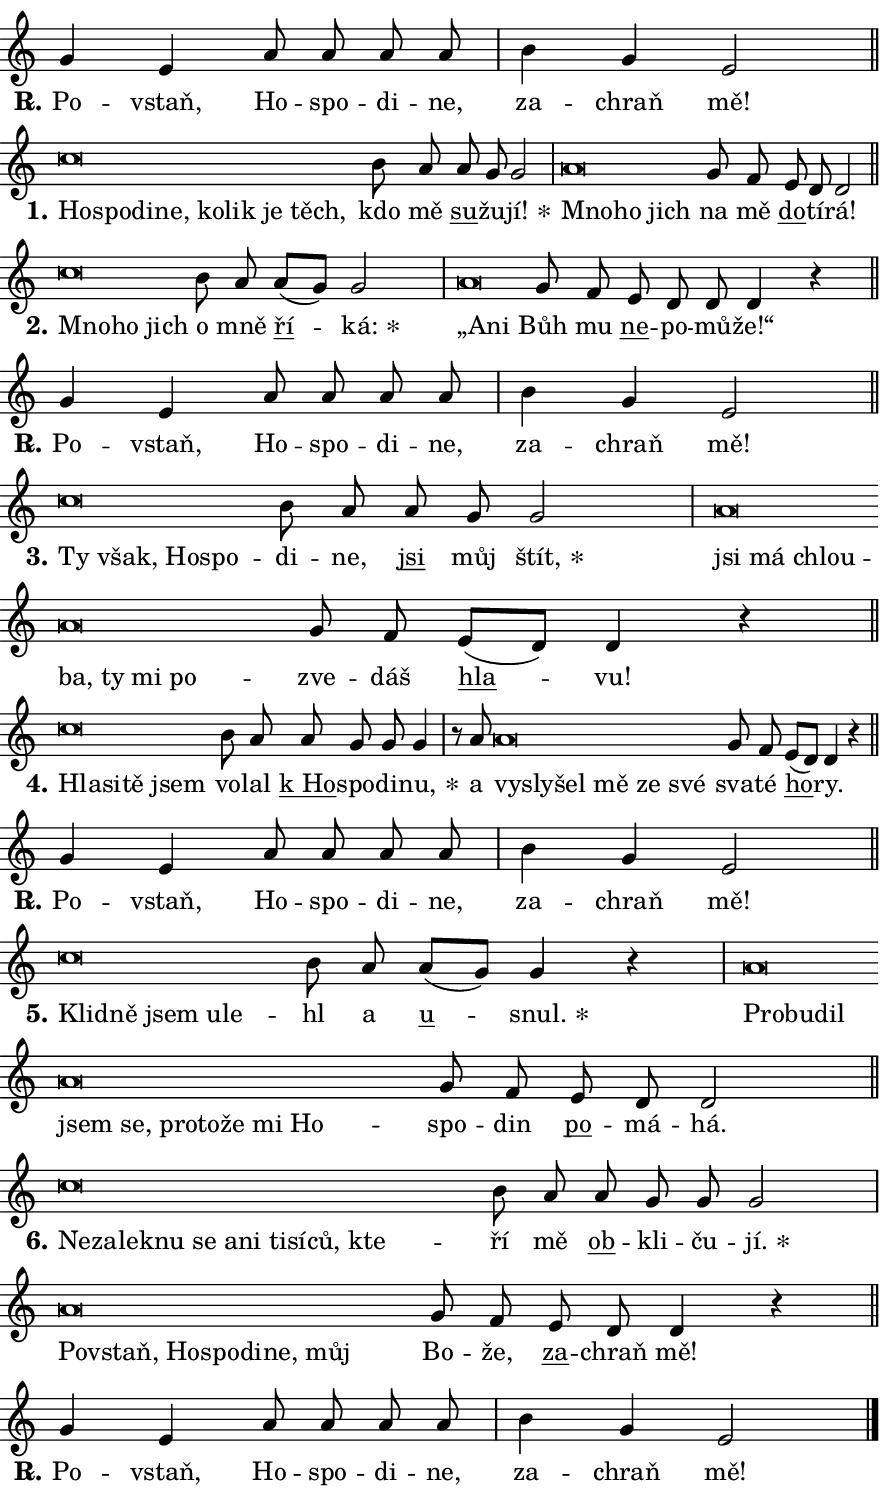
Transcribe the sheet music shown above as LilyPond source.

\version "2.24.0"
\header { tagline = "" }
\paper {
  indent = 0\cm
  top-margin = 0\cm
  right-margin = 0.13\cm % to fit lyric hyphens
  bottom-margin = 0\cm
  left-margin = 0\cm
  paper-width = 15\cm
  page-breaking = #ly:one-page-breaking
  system-system-spacing.basic-distance = #11
  score-system-spacing.basic-distance = #11
  ragged-last = ##f
}


%% Author: Thomas Morley
%% https://lists.gnu.org/archive/html/lilypond-user/2020-05/msg00002.html
#(define (line-position grob)
"Returns position of @var[grob} in current system:
   @code{'start}, if at first time-step
   @code{'end}, if at last time-step
   @code{'middle} otherwise
"
  (let* ((col (ly:item-get-column grob))
         (ln (ly:grob-object col 'left-neighbor))
         (rn (ly:grob-object col 'right-neighbor))
         (col-to-check-left (if (ly:grob? ln) ln col))
         (col-to-check-right (if (ly:grob? rn) rn col))
         (break-dir-left
           (and
             (ly:grob-property col-to-check-left 'non-musical #f)
             (ly:item-break-dir col-to-check-left)))
         (break-dir-right
           (and
             (ly:grob-property col-to-check-right 'non-musical #f)
             (ly:item-break-dir col-to-check-right))))
        (cond ((eqv? 1 break-dir-left) 'start)
              ((eqv? -1 break-dir-right) 'end)
              (else 'middle))))

#(define (tranparent-at-line-position vctor)
  (lambda (grob)
  "Relying on @code{line-position} select the relevant enry from @var{vctor}.
Used to determine transparency,"
    (case (line-position grob)
      ((end) (not (vector-ref vctor 0)))
      ((middle) (not (vector-ref vctor 1)))
      ((start) (not (vector-ref vctor 2))))))

noteHeadBreakVisibility =
#(define-music-function (break-visibility)(vector?)
"Makes @code{NoteHead}s transparent relying on @var{break-visibility}"
#{
  \override NoteHead.transparent =
    #(tranparent-at-line-position break-visibility)
#})

#(define delete-ledgers-for-transparent-note-heads
  (lambda (grob)
    "Reads whether a @code{NoteHead} is transparent.
If so this @code{NoteHead} is removed from @code{'note-heads} from
@var{grob}, which is supposed to be @code{LedgerLineSpanner}.
As a result ledgers are not printed for this @code{NoteHead}"
    (let* ((nhds-array (ly:grob-object grob 'note-heads))
           (nhds-list
             (if (ly:grob-array? nhds-array)
                 (ly:grob-array->list nhds-array)
                 '()))
           ;; Relies on the transparent-property being done before
           ;; Staff.LedgerLineSpanner.after-line-breaking is executed.
           ;; This is fragile ...
           (to-keep
             (remove
               (lambda (nhd)
                 (ly:grob-property nhd 'transparent #f))
               nhds-list)))
      ;; TODO find a better method to iterate over grob-arrays, similiar
      ;; to filter/remove etc for lists
      ;; For now rebuilt from scratch
      (set! (ly:grob-object grob 'note-heads)  '())
      (for-each
        (lambda (nhd)
          (ly:pointer-group-interface::add-grob grob 'note-heads nhd))
        to-keep))))

squashNotes = {
  \override NoteHead.X-extent = #'(-0.2 . 0.2)
  \override NoteHead.Y-extent = #'(-0.75 . 0)
  \override NoteHead.stencil =
    #(lambda (grob)
       (let ((pos (ly:grob-property grob 'staff-position)))
         (begin
           (if (< pos -7) (display "ERROR: Lower brevis then expected\n") (display ""))
           (if (<= pos -6) ly:text-interface::print ly:note-head::print))))
}
unSquashNotes = {
  \revert NoteHead.X-extent
  \revert NoteHead.Y-extent
  \revert NoteHead.stencil
}

hideNotes = \noteHeadBreakVisibility #begin-of-line-visible
unHideNotes = \noteHeadBreakVisibility #all-visible

% work-around for resetting accidentals
% https://lilypond.org/doc/v2.23/Documentation/notation/displaying-rhythms#unmetered-music
cadenzaMeasure = {
  \cadenzaOff
  \partial 1024 s1024
  \cadenzaOn
}

#(define-markup-command (accent layout props text) (markup?)
  "Underline accented syllable"
  (interpret-markup layout props
    #{\markup \override #'(offset . 4.3) \underline { #text }#}))

responsum = \markup \concat {
  "R" \hspace #-1.05 \path #0.1 #'((moveto 0 0.07) (lineto 0.9 0.8)) \hspace #0.05 "."
}

spaceSize = #0.6828661417322834 % exact space size for TeX Gyre Schola

\layout {
  \context {
    \Staff
    \remove "Time_signature_engraver"
    \override LedgerLineSpanner.after-line-breaking = #delete-ledgers-for-transparent-note-heads
  }
  \context {
    \Lyrics {
      \override LyricSpace.minimum-distance = \spaceSize
      \override LyricText.font-name = #"TeX Gyre Schola"
      \override LyricText.font-size = 1
      \override StanzaNumber.font-name = #"TeX Gyre Schola Bold"
      \override StanzaNumber.font-size = 1
    }
  }
  \context {
    \Score 
    \override NoteHead.text =
      #(lambda (grob) 
        (let ((pos (ly:grob-property grob 'staff-position)))
          #{\markup {
            \combine
              \halign #-0.55 \raise #(if (= pos -6) 0 0.5) \override #'(thickness . 2) \draw-line #'(3.2 . 0)
              \musicglyph "noteheads.sM1"
          }#}))
  }
}

% magnetic-lyrics.ily
%
%   written by
%     Jean Abou Samra <jean@abou-samra.fr>
%     Werner Lemberg <wl@gnu.org>
%
%   adapted by
%     Jiri Hon <jiri.hon@gmail.com>
%
% Version 2022-Apr-15

% https://www.mail-archive.com/lilypond-user@gnu.org/msg149350.html

#(define (Left_hyphen_pointer_engraver context)
   "Collect syllable-hyphen-syllable occurrences in lyrics and store
them in properties.  This engraver only looks to the left.  For
example, if the lyrics input is @code{foo -- bar}, it does the
following.

@itemize @bullet
@item
Set the @code{text} property of the @code{LyricHyphen} grob between
@q{foo} and @q{bar} to @code{foo}.

@item
Set the @code{left-hyphen} property of the @code{LyricText} grob with
text @q{foo} to the @code{LyricHyphen} grob between @q{foo} and
@q{bar}.
@end itemize

Use this auxiliary engraver in combination with the
@code{lyric-@/text::@/apply-@/magnetic-@/offset!} hook."
   (let ((hyphen #f)
         (text #f))
     (make-engraver
      (acknowledgers
       ((lyric-syllable-interface engraver grob source-engraver)
        (set! text grob)))
      (end-acknowledgers
       ((lyric-hyphen-interface engraver grob source-engraver)
        ;(when (not (grob::has-interface grob 'lyric-space-interface))
          (set! hyphen grob)));)
      ((stop-translation-timestep engraver)
       (when (and text hyphen)
         (ly:grob-set-object! text 'left-hyphen hyphen))
       (set! text #f)
       (set! hyphen #f)))))

#(define (lyric-text::apply-magnetic-offset! grob)
   "If the space between two syllables is less than the value in
property @code{LyricText@/.details@/.squash-threshold}, move the right
syllable to the left so that it gets concatenated with the left
syllable.

Use this function as a hook for
@code{LyricText@/.after-@/line-@/breaking} if the
@code{Left_@/hyphen_@/pointer_@/engraver} is active."
   (let ((hyphen (ly:grob-object grob 'left-hyphen #f)))
     (when hyphen
       (let ((left-text (ly:spanner-bound hyphen LEFT)))
         (when (grob::has-interface left-text 'lyric-syllable-interface)
           (let* ((common (ly:grob-common-refpoint grob left-text X))
                  (this-x-ext (ly:grob-extent grob common X))
                  (left-x-ext
                   (begin
                     ;; Trigger magnetism for left-text.
                     (ly:grob-property left-text 'after-line-breaking)
                     (ly:grob-extent left-text common X)))
                  ;; `delta` is the gap width between two syllables.
                  (delta (- (interval-start this-x-ext)
                            (interval-end left-x-ext)))
                  (details (ly:grob-property grob 'details))
                  (threshold (assoc-get 'squash-threshold details 0.2)))
             (when (< delta threshold)
               (let* (;; We have to manipulate the input text so that
                      ;; ligatures crossing syllable boundaries are not
                      ;; disabled.  For languages based on the Latin
                      ;; script this is essentially a beautification.
                      ;; However, for non-Western scripts it can be a
                      ;; necessity.
                      (lt (ly:grob-property left-text 'text))
                      (rt (ly:grob-property grob 'text))
                      (is-space (grob::has-interface hyphen 'lyric-space-interface))
                      (space (if is-space " " ""))
                      (extra-delta (if is-space spaceSize 0))
                      ;; Append new syllable.
                      (ltrt-space (if (and (string? lt) (string? rt))
                                (string-append lt space rt)
                                (make-concat-markup (list lt space rt))))
                      ;; Right-align `ltrt` to the right side.
                      (ltrt-space-markup (grob-interpret-markup
                               grob
                               (make-translate-markup
                                (cons (interval-length this-x-ext) 0)
                                (make-right-align-markup ltrt-space)))))
                 (begin
                   ;; Don't print `left-text`.
                   (ly:grob-set-property! left-text 'stencil #f)
                   ;; Set text and stencil (which holds all collected
                   ;; syllables so far) and shift it to the left.
                   (ly:grob-set-property! grob 'text ltrt-space)
                   (ly:grob-set-property! grob 'stencil ltrt-space-markup)
                   (ly:grob-translate-axis! grob (- (- delta extra-delta)) X))))))))))


#(define (lyric-hyphen::displace-bounds-first grob)
   ;; Make very sure this callback isn't triggered too early.
   (let ((left (ly:spanner-bound grob LEFT))
         (right (ly:spanner-bound grob RIGHT)))
     (ly:grob-property left 'after-line-breaking)
     (ly:grob-property right 'after-line-breaking)
     (ly:lyric-hyphen::print grob)))

squashThreshold = #0.4

\layout {
  \context {
    \Lyrics
    \consists #Left_hyphen_pointer_engraver
    \override LyricText.after-line-breaking =
      #lyric-text::apply-magnetic-offset!
    \override LyricHyphen.stencil = #lyric-hyphen::displace-bounds-first
    \override LyricText.details.squash-threshold = \squashThreshold
    \override LyricHyphen.minimum-distance = 0
    \override LyricHyphen.minimum-length = \squashThreshold
  }
}

squashText = \override LyricText.details.squash-threshold = 9999
unSquashText = \override LyricText.details.squash-threshold = \squashThreshold

leftText = \override LyricText.self-alignment-X = #LEFT
unLeftText = \revert LyricText.self-alignment-X

starOffset = #(lambda (grob) 
                (let ((x_offset (ly:self-alignment-interface::aligned-on-x-parent grob)))
                  (if (= x_offset 0) 0 (+ x_offset 1.2))))

star = #(define-music-function (syllable)(string?)
"Append star separator at the end of a syllable"
#{
  \once \override LyricText.X-offset = #starOffset
  \lyricmode { \markup {
    #syllable
    \override #'((font-name . "TeX Gyre Schola Bold")) \hspace #0.2 \lower #0.65 \larger "*"
  } }
#})

starAccent = #(define-music-function (syllable)(string?)
"Append star separator at the end of a syllable and make accent"
#{
  \once \override LyricText.X-offset = #starOffset
  \lyricmode { \markup {
    \accent #syllable
    \override #'((font-name . "TeX Gyre Schola Bold")) \hspace #0.2 \lower #0.65 \larger "*"
  } }
#})

breath = #(define-music-function (syllable)(string?)
"Append breathing indicator at the end of a syllable"
#{
  \lyricmode { \markup { #syllable "+" } }
#})

optionalBreath = #(define-music-function (syllable)(string?)
"Append optional breathing indicator at the end of a syllable"
#{
  \lyricmode { \markup { #syllable "(+)" } }
#})


\score {
    <<
        \new Voice = "melody" { \cadenzaOn \key c \major \relative { g'4 e a8 a a a \cadenzaMeasure \bar "|" b4 g e2 \cadenzaMeasure \bar "||" \break } }
        \new Lyrics \lyricsto "melody" { \lyricmode { \set stanza = \responsum
Po -- vstaň, Ho -- spo -- di -- ne, za -- chraň mě! } }
    >>
    \layout {}
}

\score {
    <<
        \new Voice = "melody" { \cadenzaOn \key c \major \relative { \squashNotes c''\breve*1/16 \hideNotes \breve*1/16 \bar "" \breve*1/16 \bar "" \breve*1/16 \bar "" \breve*1/16 \bar "" \breve*1/16 \bar "" \breve*1/16 \breve*1/16 \bar "" \unHideNotes \unSquashNotes b8 a \bar "" a g g2 \cadenzaMeasure \bar "|" \squashNotes a\breve*1/16 \hideNotes \breve*1/16 \breve*1/16 \bar "" \unHideNotes \unSquashNotes g8 f \bar "" e d d2 \cadenzaMeasure \bar "||" \break } }
        \new Lyrics \lyricsto "melody" { \lyricmode { \set stanza = "1."
\leftText Ho -- \squashText spo -- di -- ne, ko -- lik je těch, \unLeftText \unSquashText kdo mě \markup \accent su -- žu -- \star jí! \leftText Mno -- \squashText ho jich \unLeftText \unSquashText na mě \markup \accent do -- tí -- rá! } }
    >>
    \layout {}
}

\score {
    <<
        \new Voice = "melody" { \cadenzaOn \key c \major \relative { \squashNotes c''\breve*1/16 \hideNotes \breve*1/16 \breve*1/16 \bar "" \unHideNotes \unSquashNotes b8 a \bar "" a[( g)] g2 \cadenzaMeasure \bar "|" \squashNotes a\breve*1/16 \hideNotes \breve*1/16 \bar "" \unHideNotes \unSquashNotes g8 f \bar "" e d d d4 r \cadenzaMeasure \bar "||" \break } }
        \new Lyrics \lyricsto "melody" { \lyricmode { \set stanza = "2."
\leftText Mno -- \squashText ho jich \unLeftText \unSquashText o mně \markup \accent ří -- \star ká: \leftText „A -- \squashText ni \unLeftText \unSquashText Bůh mu \markup \accent ne -- po -- mů -- že!“ } }
    >>
    \layout {}
}

\score {
    <<
        \new Voice = "melody" { \cadenzaOn \key c \major \relative { g'4 e a8 a a a \cadenzaMeasure \bar "|" b4 g e2 \cadenzaMeasure \bar "||" \break } }
        \new Lyrics \lyricsto "melody" { \lyricmode { \set stanza = \responsum
Po -- vstaň, Ho -- spo -- di -- ne, za -- chraň mě! } }
    >>
    \layout {}
}

\score {
    <<
        \new Voice = "melody" { \cadenzaOn \key c \major \relative { \squashNotes c''\breve*1/16 \hideNotes \breve*1/16 \bar "" \breve*1/16 \breve*1/16 \bar "" \unHideNotes \unSquashNotes b8 a \bar "" a g g2 \cadenzaMeasure \bar "|" \squashNotes a\breve*1/16 \hideNotes \breve*1/16 \bar "" \breve*1/16 \bar "" \breve*1/16 \bar "" \breve*1/16 \bar "" \breve*1/16 \breve*1/16 \bar "" \unHideNotes \unSquashNotes g8 f \bar "" e[( d)] d4 r \cadenzaMeasure \bar "||" \break } }
        \new Lyrics \lyricsto "melody" { \lyricmode { \set stanza = "3."
\leftText Ty \squashText však, Ho -- spo -- \unLeftText \unSquashText di -- ne, \markup \accent jsi můj \star štít, \leftText jsi \squashText má chlou -- ba, ty mi po -- \unLeftText \unSquashText zve -- dáš \markup \accent hla -- vu! } }
    >>
    \layout {}
}

\score {
    <<
        \new Voice = "melody" { \cadenzaOn \key c \major \relative { \squashNotes c''\breve*1/16 \hideNotes \breve*1/16 \bar "" \breve*1/16 \breve*1/16 \bar "" \unHideNotes \unSquashNotes b8 a \bar "" a g g g4 \cadenzaMeasure \bar "|" r8 a8 \squashNotes a\breve*1/16 \hideNotes \breve*1/16 \bar "" \breve*1/16 \bar "" \breve*1/16 \bar "" \breve*1/16 \breve*1/16 \bar "" \unHideNotes \unSquashNotes g8 f \bar "" e[( d)] d4 r \cadenzaMeasure \bar "||" \break } }
        \new Lyrics \lyricsto "melody" { \lyricmode { \set stanza = "4."
\leftText Hla -- \squashText si -- tě jsem \unLeftText \unSquashText vo -- lal \markup \accent "k Ho" -- spo -- di -- \star nu, a \leftText vy -- \squashText sly -- šel mě ze své \unLeftText \unSquashText sva -- té \markup \accent ho -- ry. } }
    >>
    \layout {}
}

\score {
    <<
        \new Voice = "melody" { \cadenzaOn \key c \major \relative { g'4 e a8 a a a \cadenzaMeasure \bar "|" b4 g e2 \cadenzaMeasure \bar "||" \break } }
        \new Lyrics \lyricsto "melody" { \lyricmode { \set stanza = \responsum
Po -- vstaň, Ho -- spo -- di -- ne, za -- chraň mě! } }
    >>
    \layout {}
}

\score {
    <<
        \new Voice = "melody" { \cadenzaOn \key c \major \relative { \squashNotes c''\breve*1/16 \hideNotes \breve*1/16 \bar "" \breve*1/16 \bar "" \breve*1/16 \breve*1/16 \bar "" \unHideNotes \unSquashNotes b8 a \bar "" a[( g)] g4 r \cadenzaMeasure \bar "|" \squashNotes a\breve*1/16 \hideNotes \breve*1/16 \bar "" \breve*1/16 \bar "" \breve*1/16 \bar "" \breve*1/16 \bar "" \breve*1/16 \bar "" \breve*1/16 \bar "" \breve*1/16 \bar "" \breve*1/16 \breve*1/16 \bar "" \unHideNotes \unSquashNotes g8 f \bar "" e d d2 \cadenzaMeasure \bar "||" \break } }
        \new Lyrics \lyricsto "melody" { \lyricmode { \set stanza = "5."
\leftText Klid -- \squashText ně jsem u -- le -- \unLeftText \unSquashText hl a \markup \accent u -- \star snul. \leftText Pro -- \squashText bu -- dil jsem se, pro -- to -- že mi Ho -- \unLeftText \unSquashText spo -- din \markup \accent po -- má -- há. } }
    >>
    \layout {}
}

\score {
    <<
        \new Voice = "melody" { \cadenzaOn \key c \major \relative { \squashNotes c''\breve*1/16 \hideNotes \breve*1/16 \bar "" \breve*1/16 \bar "" \breve*1/16 \bar "" \breve*1/16 \bar "" \breve*1/16 \bar "" \breve*1/16 \bar "" \breve*1/16 \bar "" \breve*1/16 \bar "" \breve*1/16 \breve*1/16 \bar "" \unHideNotes \unSquashNotes b8 a \bar "" a g g g2 \cadenzaMeasure \bar "|" \squashNotes a\breve*1/16 \hideNotes \breve*1/16 \bar "" \breve*1/16 \bar "" \breve*1/16 \bar "" \breve*1/16 \bar "" \breve*1/16 \breve*1/16 \bar "" \unHideNotes \unSquashNotes g8 f \bar "" e d d4 r \cadenzaMeasure \bar "||" \break } }
        \new Lyrics \lyricsto "melody" { \lyricmode { \set stanza = "6."
\leftText Ne -- \squashText za -- lek -- nu se a -- ni ti -- sí -- ců, kte -- \unLeftText \unSquashText ří mě \markup \accent ob -- kli -- ču -- \star jí. \leftText Po -- \squashText vstaň, Ho -- spo -- di -- ne, můj \unLeftText \unSquashText Bo -- že, \markup \accent za -- chraň mě! } }
    >>
    \layout {}
}

\score {
    <<
        \new Voice = "melody" { \cadenzaOn \key c \major \relative { g'4 e a8 a a a \cadenzaMeasure \bar "|" b4 g e2 \cadenzaMeasure \bar "||" \break } \bar "|." }
        \new Lyrics \lyricsto "melody" { \lyricmode { \set stanza = \responsum
Po -- vstaň, Ho -- spo -- di -- ne, za -- chraň mě! } }
    >>
    \layout {}
}
